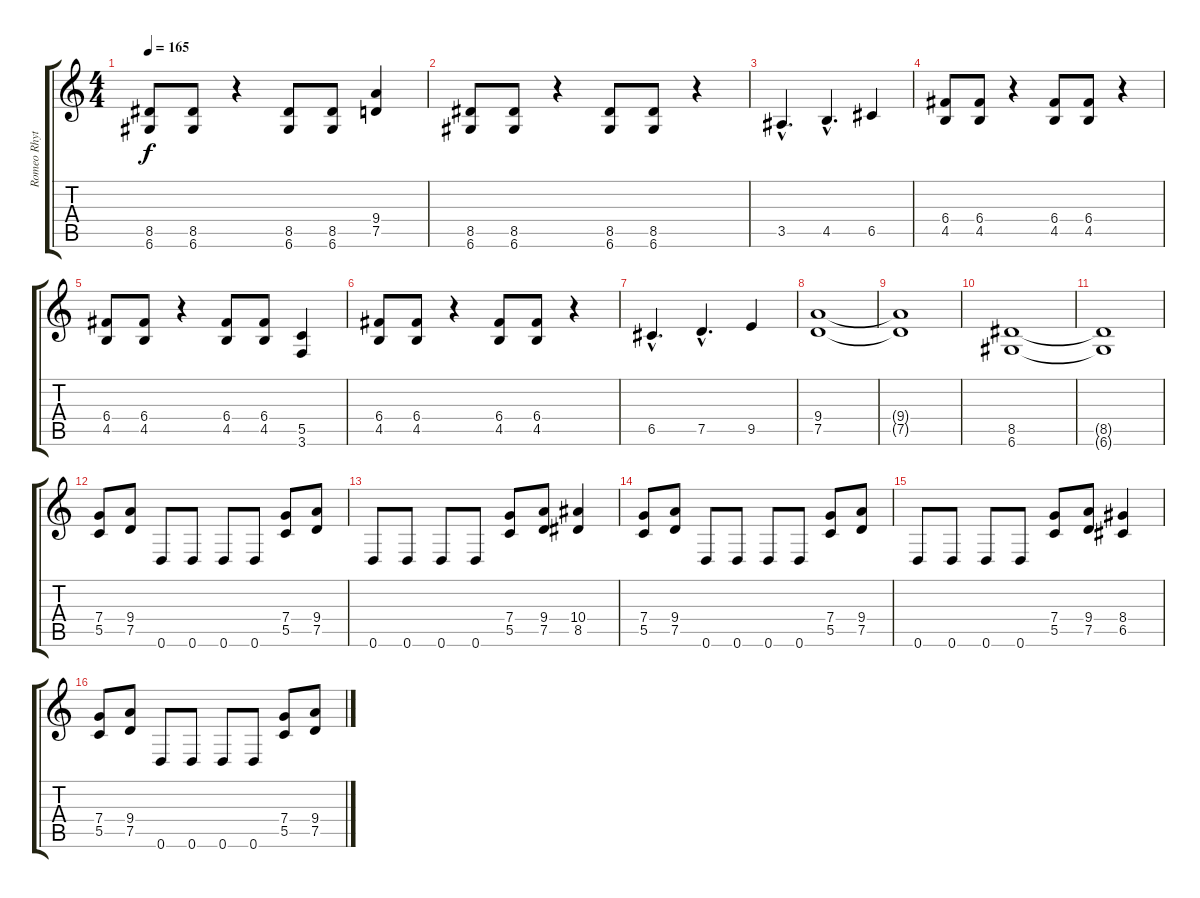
\track ("Romeo Rhythim" "Romeo Rhyt") {instrument overdrivenguitar}
\staff {score tabs}
\tuning (D4 A3 F3 C3 G2 D2) {hide}
\ts (4 4)
\tempo 165
\clef g2
\ks c
(8.5 6.6).8{dy f} (8.5 6.6).8 r.4 (8.5 6.6).8 (8.5 6.6).8 (9.4 7.5).4 |
(8.5 6.6).8 (8.5 6.6).8 r.4 (8.5 6.6).8 (8.5 6.6).8 r.4 |
3.5{hac}.4{d} 4.5{hac}.4{d} 6.5.4 |
(6.4 4.5).8 (6.4 4.5).8 r.4 (6.4 4.5).8 (6.4 4.5).8 r.4 |
(6.4 4.5).8 (6.4 4.5).8 r.4 (6.4 4.5).8 (6.4 4.5).8 (5.5 3.6).4 |
(6.4 4.5).8 (6.4 4.5).8 r.4 (6.4 4.5).8 (6.4 4.5).8 r.4 |
6.5{hac}.4{d} 7.5{hac}.4{d} 9.5.4 |
(9.4 7.5).1 |
(9.4{t} 7.5{t}).1 |
(8.5 6.6).1 |
(8.5{t} 6.6{t}).1 |
(7.4 5.5).8 (9.4 7.5).8 0.6.8 0.6.8 0.6.8 0.6.8 (7.4 5.5).8 (9.4 7.5).8 |
0.6.8 0.6.8 0.6.8 0.6.8 (7.4 5.5).8 (9.4 7.5).8 (10.4 8.5).4 |
(7.4 5.5).8 (9.4 7.5).8 0.6.8 0.6.8 0.6.8 0.6.8 (7.4 5.5).8 (9.4 7.5).8 |
0.6.8 0.6.8 0.6.8 0.6.8 (7.4 5.5).8 (9.4 7.5).8 (8.4 6.5).4 |
(7.4 5.5).8 (9.4 7.5).8 0.6.8 0.6.8 0.6.8 0.6.8 (7.4 5.5).8 (9.4 7.5).8
